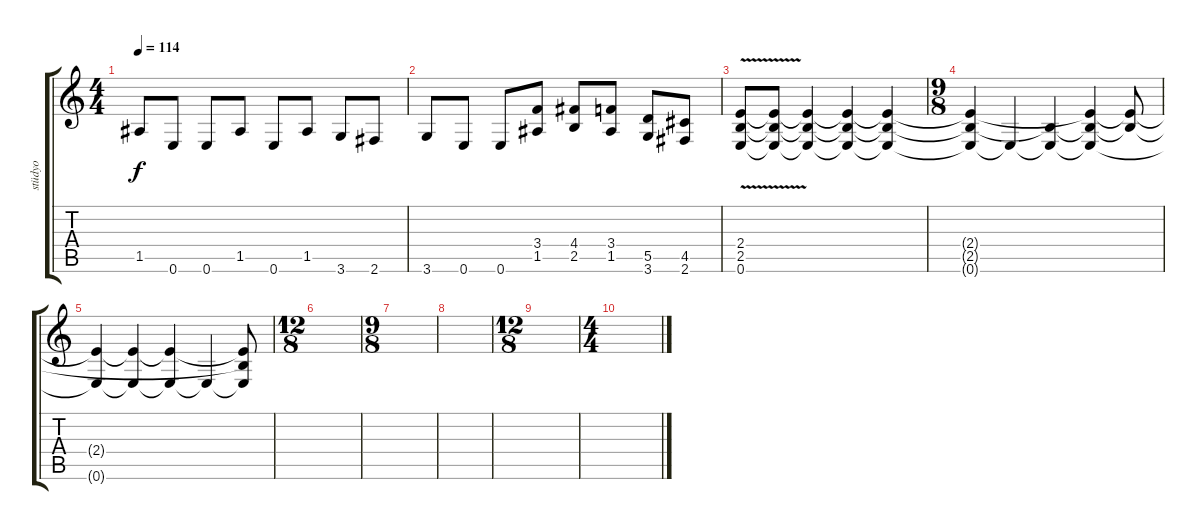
\track ("stüdyo" "stüdyo") {instrument electricguitarclean}
\staff {score tabs}
\tuning (E4 B3 G3 D3 A2 E2) {hide}
\ts (4 4)
\tempo 114
\clef g2
\ks c
1.5.8{dy f} 0.6.8 0.6.8 1.5.8 0.6.8 1.5.8 3.6.8 2.6.8 |
3.6.8 0.6.8 0.6.8 (3.4 1.5).8 (4.4 2.5).8 (3.4 1.5).8 (5.5 3.6).8 (4.5 2.6).8 |
(2.4{v} 2.5 0.6{v}).8{volume 13 instrument pad4choir} (2.4{t} 2.5{t} 0.6{t}).8 (2.4{t} 2.5{t} 0.6{t}).4 (2.4{t} 2.5{t} 0.6{t}).4 (2.4{t} 2.5{t} 0.6{t}).4 |
\ts (9 8)
(2.4{t} 2.5{t} 0.6{t}).4{volume 9} 0.6{t}.4 (2.5{t} 0.6{t}).4 (2.4{t} 2.5{t} 0.6{t}).4 (2.4{t} 2.5{t}).8 |
(2.4{t} 0.6{t}).4{volume 7} (2.4{t} 0.6{t}).4 (2.4{t} 0.6{t}).4 0.6{t}.4 (2.4{t} 2.5{t} 0.6{t}).8 |
\ts (12 8)
|
\ts (9 8)
|
|
\ts (12 8)
|
\ts (4 4)
